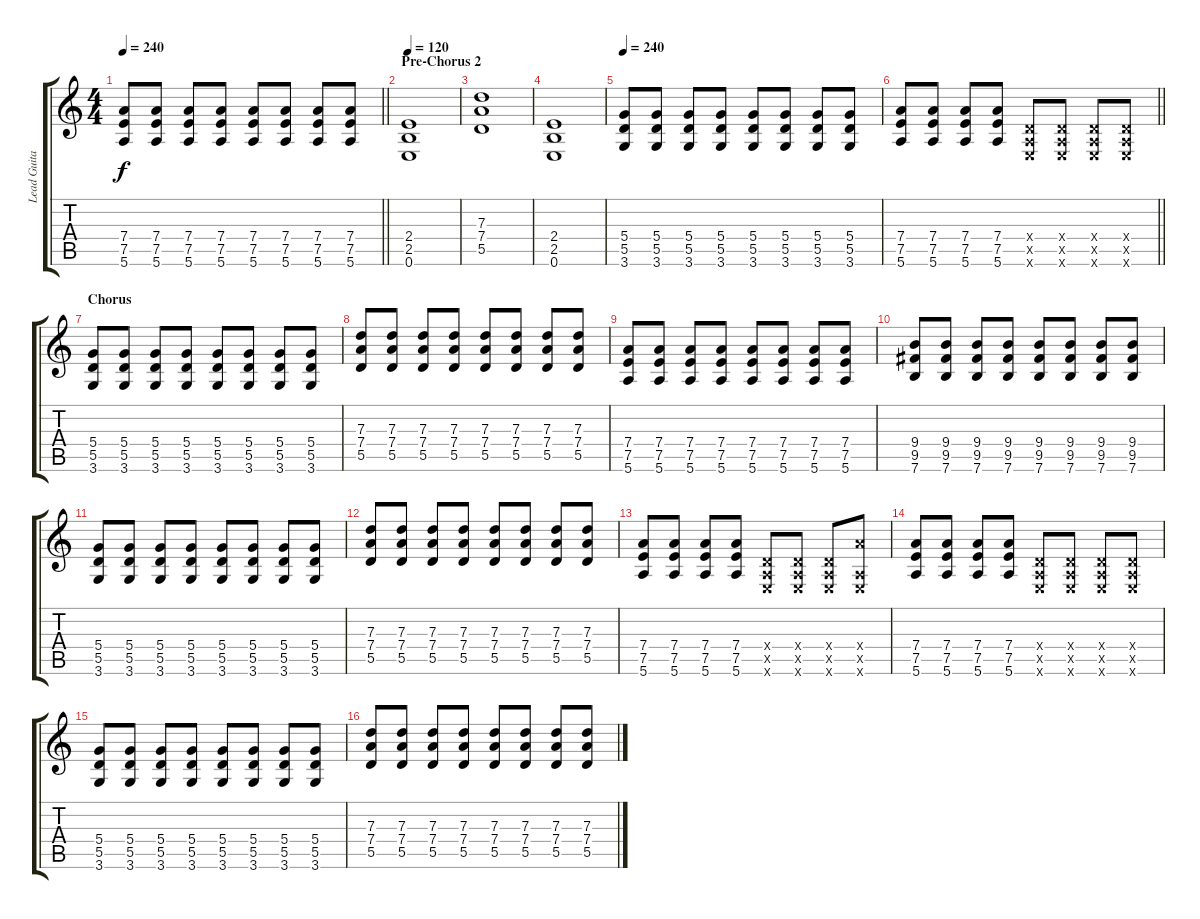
\track ("Lead Guitar" "Lead Guita") {instrument overdrivenguitar}
\staff {score tabs}
\tuning (E4 B3 G3 D3 A2 E2) {hide}
\ts (4 4)
\tempo 240
\clef g2
\barLineRight lightlight
\ks c
(7.4 7.5 5.6).8{dy f} (7.4 7.5 5.6).8 (7.4 7.5 5.6).8 (7.4 7.5 5.6).8 (7.4 7.5 5.6).8 (7.4 7.5 5.6).8 (7.4 7.5 5.6).8 (7.4 7.5 5.6).8 |
\section ("" "Pre-Chorus 2")
\tempo 120
(2.4 2.5 0.6).1 |
(7.3 7.4 5.5).1 |
(2.4 2.5 0.6).1 |
\tempo 240
(5.4 5.5 3.6).8 (5.4 5.5 3.6).8 (5.4 5.5 3.6).8 (5.4 5.5 3.6).8 (5.4 5.5 3.6).8 (5.4 5.5 3.6).8 (5.4 5.5 3.6).8 (5.4 5.5 3.6).8 |
\barLineRight lightlight
(7.4 7.5 5.6).8 (7.4 7.5 5.6).8 (7.4 7.5 5.6).8 (7.4 7.5 5.6).8 (0.4{x} 0.5{x} 0.6{x}).8 (0.4{x} 0.5{x} 0.6{x}).8 (0.4{x} 0.5{x} 0.6{x}).8 (0.4{x} 0.5{x} 0.6{x}).8 |
\section ("" "Chorus")
(5.4 5.5 3.6).8 (5.4 5.5 3.6).8 (5.4 5.5 3.6).8 (5.4 5.5 3.6).8 (5.4 5.5 3.6).8 (5.4 5.5 3.6).8 (5.4 5.5 3.6).8 (5.4 5.5 3.6).8 |
(7.3 7.4 5.5).8 (7.3 7.4 5.5).8 (7.3 7.4 5.5).8 (7.3 7.4 5.5).8 (7.3 7.4 5.5).8 (7.3 7.4 5.5).8 (7.3 7.4 5.5).8 (7.3 7.4 5.5).8 |
(7.4 7.5 5.6).8 (7.4 7.5 5.6).8 (7.4 7.5 5.6).8 (7.4 7.5 5.6).8 (7.4 7.5 5.6).8 (7.4 7.5 5.6).8 (7.4 7.5 5.6).8 (7.4 7.5 5.6).8 |
(9.4 9.5 7.6).8 (9.4 9.5 7.6).8 (9.4 9.5 7.6).8 (9.4 9.5 7.6).8 (9.4 9.5 7.6).8 (9.4 9.5 7.6).8 (9.4 9.5 7.6).8 (9.4 9.5 7.6).8 |
(5.4 5.5 3.6).8 (5.4 5.5 3.6).8 (5.4 5.5 3.6).8 (5.4 5.5 3.6).8 (5.4 5.5 3.6).8 (5.4 5.5 3.6).8 (5.4 5.5 3.6).8 (5.4 5.5 3.6).8 |
(7.3 7.4 5.5).8 (7.3 7.4 5.5).8 (7.3 7.4 5.5).8 (7.3 7.4 5.5).8 (7.3 7.4 5.5).8 (7.3 7.4 5.5).8 (7.3 7.4 5.5).8 (7.3 7.4 5.5).8 |
(7.4 7.5 5.6).8 (7.4 7.5 5.6).8 (7.4 7.5 5.6).8 (7.4 7.5 5.6).8 (0.4{x} 0.5{x} 0.6{x}).8 (0.4{x} 0.5{x} 0.6{x}).8 (0.4{x} 0.5{x} 0.6{x}).8 (7.4{x} 0.5{x} 0.6{x}).8 |
(7.4 7.5 5.6).8 (7.4 7.5 5.6).8 (7.4 7.5 5.6).8 (7.4 7.5 5.6).8 (0.4{x} 0.5{x} 0.6{x}).8 (0.4{x} 0.5{x} 0.6{x}).8 (0.4{x} 0.5{x} 0.6{x}).8 (0.4{x} 0.5{x} 0.6{x}).8 |
(5.4 5.5 3.6).8 (5.4 5.5 3.6).8 (5.4 5.5 3.6).8 (5.4 5.5 3.6).8 (5.4 5.5 3.6).8 (5.4 5.5 3.6).8 (5.4 5.5 3.6).8 (5.4 5.5 3.6).8 |
(7.3 7.4 5.5).8 (7.3 7.4 5.5).8 (7.3 7.4 5.5).8 (7.3 7.4 5.5).8 (7.3 7.4 5.5).8 (7.3 7.4 5.5).8 (7.3 7.4 5.5).8 (7.3 7.4 5.5).8
